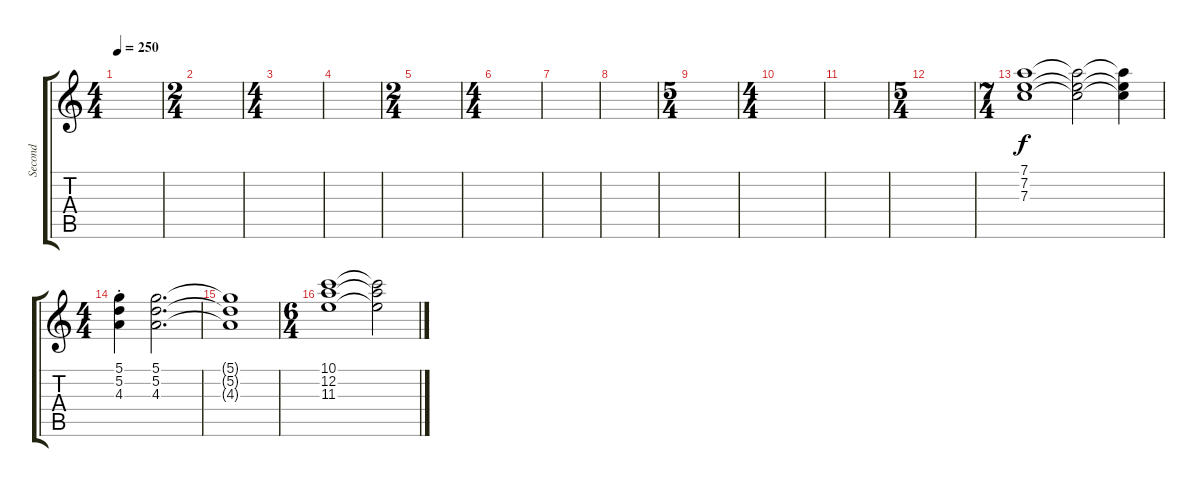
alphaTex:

\track ("Second" "Second") {instrument distortionguitar}
\staff {score tabs}
\tuning (D4 A3 F3 C3 G2 C2) {hide}
\ts (4 4)
\tempo 250
\clef g2
\ks c
|
\ts (2 4)
|
\ts (4 4)
|
|
\ts (2 4)
|
\ts (4 4)
|
|
|
\ts (5 4)
|
\ts (4 4)
|
|
\ts (5 4)
|
\ts (7 4)
(7.1 7.2 7.3).1{instrument electricguitarmuted} (7.1{t} 7.2{t} 7.3{t}).2 (7.1{t} 7.2{t} 7.3{t}).4 |
\ts (4 4)
(5.1{st} 5.2{st} 4.3{st}).4 (5.1 5.2 4.3).2{d} |
(5.1{t} 5.2{t} 4.3{t}).1 |
\ts (6 4)
(10.1 12.2 11.3).1 (10.1{t} 12.2{t} 11.3{t}).2
